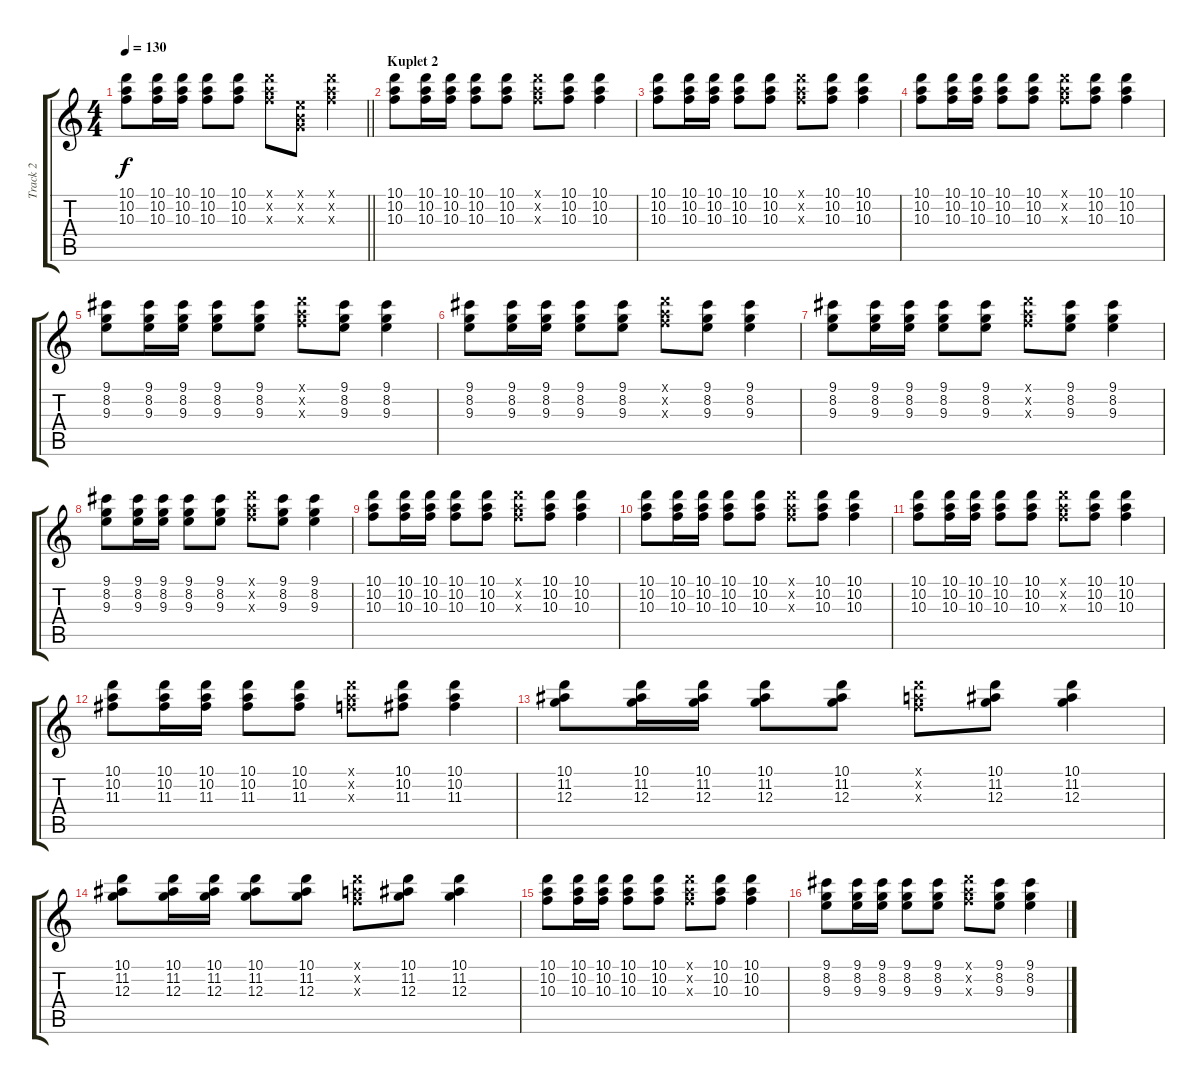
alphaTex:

\track ("Track 2" "Track 2") {instrument acousticguitarsteel}
\staff {score tabs}
\tuning (E4 B3 G3 D3 A2 E2) {hide}
\ts (4 4)
\tempo 130
\clef g2
\barLineRight lightlight
\ks c
(10.1 10.2 10.3).8{dy f} (10.1 10.2 10.3).16 (10.1 10.2 10.3).16 (10.1 10.2 10.3).8 (10.1 10.2 10.3).8 (10.1{x} 10.2{x} 10.3{x}).8 (0.1{x} 0.2{x} 0.3{x}).8 (10.1{x} 10.2{x} 10.3{x}).4 |
\section ("" "Kuplet 2")
(10.1 10.2 10.3).8 (10.1 10.2 10.3).16 (10.1 10.2 10.3).16 (10.1 10.2 10.3).8 (10.1 10.2 10.3).8 (10.1{x} 10.2{x} 10.3{x}).8 (10.1 10.2 10.3).8 (10.1 10.2 10.3).4 |
(10.1 10.2 10.3).8 (10.1 10.2 10.3).16 (10.1 10.2 10.3).16 (10.1 10.2 10.3).8 (10.1 10.2 10.3).8 (10.1{x} 10.2{x} 10.3{x}).8 (10.1 10.2 10.3).8 (10.1 10.2 10.3).4 |
(10.1 10.2 10.3).8 (10.1 10.2 10.3).16 (10.1 10.2 10.3).16 (10.1 10.2 10.3).8 (10.1 10.2 10.3).8 (10.1{x} 10.2{x} 10.3{x}).8 (10.1 10.2 10.3).8 (10.1 10.2 10.3).4 |
(9.1 8.2 9.3).8 (9.1 8.2 9.3).16 (9.1 8.2 9.3).16 (9.1 8.2 9.3).8 (9.1 8.2 9.3).8 (10.1{x} 10.2{x} 10.3{x}).8 (9.1 8.2 9.3).8 (9.1 8.2 9.3).4 |
(9.1 8.2 9.3).8 (9.1 8.2 9.3).16 (9.1 8.2 9.3).16 (9.1 8.2 9.3).8 (9.1 8.2 9.3).8 (10.1{x} 10.2{x} 10.3{x}).8 (9.1 8.2 9.3).8 (9.1 8.2 9.3).4 |
(9.1 8.2 9.3).8 (9.1 8.2 9.3).16 (9.1 8.2 9.3).16 (9.1 8.2 9.3).8 (9.1 8.2 9.3).8 (10.1{x} 10.2{x} 10.3{x}).8 (9.1 8.2 9.3).8 (9.1 8.2 9.3).4 |
(9.1 8.2 9.3).8 (9.1 8.2 9.3).16 (9.1 8.2 9.3).16 (9.1 8.2 9.3).8 (9.1 8.2 9.3).8 (10.1{x} 10.2{x} 10.3{x}).8 (9.1 8.2 9.3).8 (9.1 8.2 9.3).4 |
(10.1 10.2 10.3).8 (10.1 10.2 10.3).16 (10.1 10.2 10.3).16 (10.1 10.2 10.3).8 (10.1 10.2 10.3).8 (10.1{x} 10.2{x} 10.3{x}).8 (10.1 10.2 10.3).8 (10.1 10.2 10.3).4 |
(10.1 10.2 10.3).8 (10.1 10.2 10.3).16 (10.1 10.2 10.3).16 (10.1 10.2 10.3).8 (10.1 10.2 10.3).8 (10.1{x} 10.2{x} 10.3{x}).8 (10.1 10.2 10.3).8 (10.1 10.2 10.3).4 |
(10.1 10.2 10.3).8 (10.1 10.2 10.3).16 (10.1 10.2 10.3).16 (10.1 10.2 10.3).8 (10.1 10.2 10.3).8 (10.1{x} 10.2{x} 10.3{x}).8 (10.1 10.2 10.3).8 (10.1 10.2 10.3).4 |
(10.1 10.2 11.3).8 (10.1 10.2 11.3).16 (10.1 10.2 11.3).16 (10.1 10.2 11.3).8 (10.1 10.2 11.3).8 (10.1{x} 10.2{x} 10.3{x}).8 (10.1 10.2 11.3).8 (10.1 10.2 11.3).4 |
(10.1 11.2 12.3).8 (10.1 11.2 12.3).16 (10.1 11.2 12.3).16 (10.1 11.2 12.3).8 (10.1 11.2 12.3).8 (10.1{x} 10.2{x} 10.3{x}).8 (10.1 11.2 12.3).8 (10.1 11.2 12.3).4 |
(10.1 11.2 12.3).8 (10.1 11.2 12.3).16 (10.1 11.2 12.3).16 (10.1 11.2 12.3).8 (10.1 11.2 12.3).8 (10.1{x} 10.2{x} 10.3{x}).8 (10.1 11.2 12.3).8 (10.1 11.2 12.3).4 |
(10.1 10.2 10.3).8 (10.1 10.2 10.3).16 (10.1 10.2 10.3).16 (10.1 10.2 10.3).8 (10.1 10.2 10.3).8 (10.1{x} 10.2{x} 10.3{x}).8 (10.1 10.2 10.3).8 (10.1 10.2 10.3).4 |
(9.1 8.2 9.3).8 (9.1 8.2 9.3).16 (9.1 8.2 9.3).16 (9.1 8.2 9.3).8 (9.1 8.2 9.3).8 (10.1{x} 10.2{x} 10.3{x}).8 (9.1 8.2 9.3).8 (9.1 8.2 9.3).4
